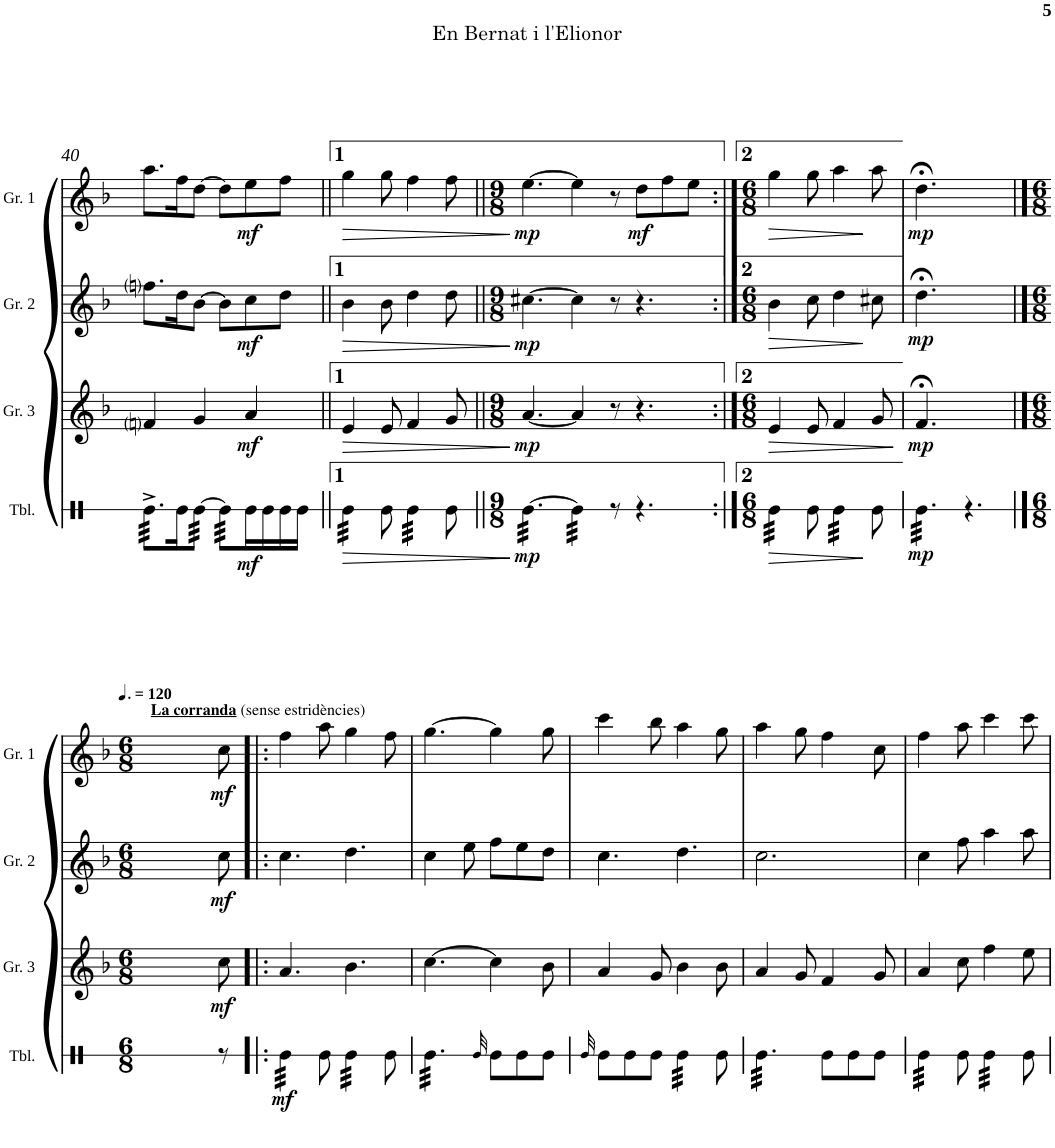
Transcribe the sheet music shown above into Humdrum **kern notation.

**kern	**dynam	**kern	**dynam	**kern	**dynam	**kern	**dynam
*part4	*part4	*part3	*part3	*part2	*part2	*part1	*part1
*staff4	*staff4	*staff3	*staff3	*staff2	*staff2	*staff1	*staff1
*I"Timbal	*	*I"Gralla 3	*	*I"Gralla 2	*	*I"Gralla 1	*
*I'Tbl.	*	*I'Gr. 3	*	*I'Gr. 2	*	*I'Gr. 1	*
!!LO:PB:g=z
*clefX	*	*clefG2	*	*clefG2	*	*clefG2	*
*k[b-]	*	*k[b-]	*	*k[b-]	*	*k[b-]	*
*d:	*	*d:	*	*d:	*	*d:	*
*M6/8	*	*M6/8	*	*M6/8	*	*M6/8	*
=40	=40	=40	=40	=40	=40	=40	=40
*tremolo	*	*	*	*	*	*	*
64Re^\LLLL	.	4fni/	.	8.ffni\L	.	8.aa\L	.
64Re^\	.	.	.	.	.	.	.
64Re^\	.	.	.	.	.	.	.
64Re^\	.	.	.	.	.	.	.
64Re^\	.	.	.	.	.	.	.
64Re^\	.	.	.	.	.	.	.
64Re^\	.	.	.	.	.	.	.
64Re^\	.	.	.	.	.	.	.
64Re^\	.	.	.	.	.	.	.
64Re^\	.	.	.	.	.	.	.
64Re^\	.	.	.	.	.	.	.
64Re^\JJJJ	.	.	.	.	.	.	.
*Xtremolo	*	*	*	*	*	*	*
16Re\K	.	.	.	16dd\K	.	16ff\K	.
*tremolo	*	*	*	*	*	*	*
[64Re\	.	4g/	.	[8b-\J	.	[8dd\J	.
64Re\	.	.	.	.	.	.	.
64Re\	.	.	.	.	.	.	.
64Re\	.	.	.	.	.	.	.
64Re\	.	.	.	.	.	.	.
64Re\	.	.	.	.	.	.	.
64Re\	.	.	.	.	.	.	.
64Re\JJJJ	.	.	.	.	.	.	.
64Re\]LLLL	.	.	.	8b-\L]	.	8dd\L]	.
64Re\	.	.	.	.	.	.	.
64Re\	.	.	.	.	.	.	.
64Re\	.	.	.	.	.	.	.
64Re\	.	.	.	.	.	.	.
64Re\	.	.	.	.	.	.	.
64Re\	.	.	.	.	.	.	.
64Re\	.	.	.	.	.	.	.
*Xtremolo	*	*	*	*	*	*	*
!	!LO:DY:b	!	!LO:DY:b	!	!LO:DY:b	!	!LO:DY:b
16Re\L	mf	4a/	mf	8cc\	mf	8ee\	mf
16Re\	.	.	.	.	.	.	.
16Re\	.	.	.	8dd\J	.	8ff\J	.
16Re\JJ	.	.	.	.	.	.	.
=41||	=41||	=41||	=41||	=41||	=41||	=41||	=41||
!	!LO:HP:b	!	!LO:HP:b	!	!LO:HP:b	!	!LO:HP:b
*tremolo	*	*	*	*	*	*	*
32Re\LLL	>	4e/	>	4b-\	>	4gg\	>
32Re\	.	.	.	.	.	.	.
32Re\	.	.	.	.	.	.	.
32Re\	.	.	.	.	.	.	.
32Re\	.	.	.	.	.	.	.
32Re\	.	.	.	.	.	.	.
32Re\	.	.	.	.	.	.	.
32Re\JJJ	.	.	.	.	.	.	.
*Xtremolo	*	*	*	*	*	*	*
8Re\	.	8e/	.	8b-\	.	8gg\	.
*tremolo	*	*	*	*	*	*	*
32Re\LLL	.	4f/	.	4dd\	.	4ff\	.
32Re\	.	.	.	.	.	.	.
32Re\	.	.	.	.	.	.	.
32Re\	.	.	.	.	.	.	.
32Re\	.	.	.	.	.	.	.
32Re\	.	.	.	.	.	.	.
32Re\	.	.	.	.	.	.	.
32Re\JJJ	.	.	.	.	.	.	.
*Xtremolo	*	*	*	*	*	*	*
8Re\	.	8g/	.	8dd\	.	8ff\	.
.	]	.	]	.	]	.	]
=42||	=42||	=42||	=42||	=42||	=42||	=42||	=42||
*M9/8	*	*M9/8	*	*M9/8	*	*M9/8	*
!	!LO:DY:b	!	!LO:DY:b	!	!LO:DY:b	!	!LO:DY:b
*tremolo	*	*	*	*	*	*	*
[32Re\LLL	mp	[4.a/	mp	[4.cc#X\	mp	[4.ee\	mp
32Re\	.	.	.	.	.	.	.
32Re\	.	.	.	.	.	.	.
32Re\	.	.	.	.	.	.	.
32Re\	.	.	.	.	.	.	.
32Re\	.	.	.	.	.	.	.
32Re\	.	.	.	.	.	.	.
32Re\	.	.	.	.	.	.	.
32Re\	.	.	.	.	.	.	.
32Re\	.	.	.	.	.	.	.
32Re\	.	.	.	.	.	.	.
32Re\JJJ	.	.	.	.	.	.	.
32Re\]LLL	.	4a/]	.	4cc#\]	.	4ee\]	.
32Re\	.	.	.	.	.	.	.
32Re\	.	.	.	.	.	.	.
32Re\	.	.	.	.	.	.	.
32Re\	.	.	.	.	.	.	.
32Re\	.	.	.	.	.	.	.
32Re\	.	.	.	.	.	.	.
32Re\JJJ	.	.	.	.	.	.	.
8r	.	8r	.	8r	.	8r	.
!	!	!	!	!	!	!	!LO:DY:b
4.r	.	4.r	.	4.r	.	8dd\L	mf
.	.	.	.	.	.	8ff\	.
.	.	.	.	.	.	8ee\J	.
=43:|!	=43:|!	=43:|!	=43:|!	=43:|!	=43:|!	=43:|!	=43:|!
*M6/8	*	*M6/8	*	*M6/8	*	*M6/8	*
!	!LO:HP:b	!	!LO:HP:b	!	!LO:HP:b	!	!LO:HP:b
32Re\LLL	>	4e/	>	4b-\	>	4gg\	>
32Re\	.	.	.	.	.	.	.
32Re\	.	.	.	.	.	.	.
32Re\	.	.	.	.	.	.	.
32Re\	.	.	.	.	.	.	.
32Re\	.	.	.	.	.	.	.
32Re\	.	.	.	.	.	.	.
32Re\JJJ	.	.	.	.	.	.	.
*Xtremolo	*	*	*	*	*	*	*
8Re\	.	8e/	.	8cc\	.	8gg\	.
*tremolo	*	*	*	*	*	*	*
32Re\LLL	.	4f/	.	4dd\	.	4aa\	.
32Re\	.	.	.	.	.	.	.
32Re\	.	.	.	.	.	.	.
32Re\	.	.	.	.	.	.	.
32Re\	.	.	.	.	.	.	.
32Re\	.	.	.	.	.	.	.
32Re\	.	.	.	.	.	.	.
32Re\JJJ	.	.	.	.	.	.	.
*Xtremolo	*	*	*	*	*	*	*
8Re\	]	8g/	.	8cc#X\	]	8aa\	]
.	.	.	]	.	.	.	.
=43X4	=43X4	=43X4	=43X4	=43X4	=43X4	=43X4	=43X4
!	!LO:DY:b	!	!LO:DY:b	!	!LO:DY:b	!	!LO:DY:b
*tremolo	*	*	*	*	*	*	*
32Re\LLL	mp	4.f;</	mp	4.dd;<\	mp	4.dd;<\	mp
32Re\	.	.	.	.	.	.	.
32Re\	.	.	.	.	.	.	.
32Re\	.	.	.	.	.	.	.
32Re\	.	.	.	.	.	.	.
32Re\	.	.	.	.	.	.	.
32Re\	.	.	.	.	.	.	.
32Re\	.	.	.	.	.	.	.
32Re\	.	.	.	.	.	.	.
32Re\	.	.	.	.	.	.	.
32Re\	.	.	.	.	.	.	.
32Re\JJJ	.	.	.	.	.	.	.
4.r	.	4.ryy	.	4.ryy	.	4.ryy	.
!!LO:LB:g=z
==43X5	==43X5	==43X5	==43X5	==43X5	==43X5	==43X5	==43X5
*M6/8	*	*M6/8	*	*M6/8	*	*M6/8	*
*	*	*	*	*	*	*MM180	*
!	!	!	!	!	!	!LO:TX:a:B:t=La corranda	!
!	!	!	!	!	!	!LO:TX:a:t=(sense estridències)	!
2ryy	.	2ryy	.	2ryy	.	2ryy	.
8ryy	.	8ryy	.	8ryy	.	8ryy	.
!	!	!	!LO:DY:b	!	!LO:DY:b	!	!LO:DY:b
8r	.	8cc\	mf	8cc\	mf	8cc\	mf
=43X6!|:	=43X6!|:	=43X6!|:	=43X6!|:	=43X6!|:	=43X6!|:	=43X6!|:	=43X6!|:
!	!LO:DY:b	!	!	!	!	!	!
32Re\LLL	mf	4.a/	.	4.cc\	.	4ff\	.
32Re\	.	.	.	.	.	.	.
32Re\	.	.	.	.	.	.	.
32Re\	.	.	.	.	.	.	.
32Re\	.	.	.	.	.	.	.
32Re\	.	.	.	.	.	.	.
32Re\	.	.	.	.	.	.	.
32Re\JJJ	.	.	.	.	.	.	.
*Xtremolo	*	*	*	*	*	*	*
8Re\	.	.	.	.	.	8aa\	.
*tremolo	*	*	*	*	*	*	*
32Re\LLL	.	4.b-\	.	4.dd\	.	4gg\	.
32Re\	.	.	.	.	.	.	.
32Re\	.	.	.	.	.	.	.
32Re\	.	.	.	.	.	.	.
32Re\	.	.	.	.	.	.	.
32Re\	.	.	.	.	.	.	.
32Re\	.	.	.	.	.	.	.
32Re\JJJ	.	.	.	.	.	.	.
*Xtremolo	*	*	*	*	*	*	*
8Re\	.	.	.	.	.	8ff\	.
=44	=44	=44	=44	=44	=44	=44	=44
*tremolo	*	*	*	*	*	*	*
32Re\LLL	.	[4.cc\	.	4cc\	.	[4.gg\	.
32Re\	.	.	.	.	.	.	.
32Re\	.	.	.	.	.	.	.
32Re\	.	.	.	.	.	.	.
32Re\	.	.	.	.	.	.	.
32Re\	.	.	.	.	.	.	.
32Re\	.	.	.	.	.	.	.
32Re\	.	.	.	.	.	.	.
32Re\	.	.	.	8ee\	.	.	.
32Re\	.	.	.	.	.	.	.
32Re\	.	.	.	.	.	.	.
32Re\JJJ	.	.	.	.	.	.	.
*Xtremolo	*	*	*	*	*	*	*
32qRe/	.	.	.	.	.	.	.
8Re\L	.	4cc\]	.	8ff\L	.	4gg\]	.
8Re\	.	.	.	8ee\	.	.	.
8Re\J	.	8b-\	.	8dd\J	.	8gg\	.
=45	=45	=45	=45	=45	=45	=45	=45
32qRe/	.	.	.	.	.	.	.
8Re\L	.	4a/	.	4.cc\	.	4ccc\	.
8Re\	.	.	.	.	.	.	.
8Re\J	.	8g/	.	.	.	8bb-\	.
*tremolo	*	*	*	*	*	*	*
32Re\LLL	.	4b-\	.	4.dd\	.	4aa\	.
32Re\	.	.	.	.	.	.	.
32Re\	.	.	.	.	.	.	.
32Re\	.	.	.	.	.	.	.
32Re\	.	.	.	.	.	.	.
32Re\	.	.	.	.	.	.	.
32Re\	.	.	.	.	.	.	.
32Re\JJJ	.	.	.	.	.	.	.
*Xtremolo	*	*	*	*	*	*	*
8Re\	.	8b-\	.	.	.	8gg\	.
=46	=46	=46	=46	=46	=46	=46	=46
*tremolo	*	*	*	*	*	*	*
32Re\LLL	.	4a/	.	2.cc\	.	4aa\	.
32Re\	.	.	.	.	.	.	.
32Re\	.	.	.	.	.	.	.
32Re\	.	.	.	.	.	.	.
32Re\	.	.	.	.	.	.	.
32Re\	.	.	.	.	.	.	.
32Re\	.	.	.	.	.	.	.
32Re\	.	.	.	.	.	.	.
32Re\	.	8g/	.	.	.	8gg\	.
32Re\	.	.	.	.	.	.	.
32Re\	.	.	.	.	.	.	.
32Re\JJJ	.	.	.	.	.	.	.
*Xtremolo	*	*	*	*	*	*	*
8Re\L	.	4f/	.	.	.	4ff\	.
8Re\	.	.	.	.	.	.	.
8Re\J	.	8g/	.	.	.	8cc\	.
=47	=47	=47	=47	=47	=47	=47	=47
*tremolo	*	*	*	*	*	*	*
32Re\LLL	.	4a/	.	4cc\	.	4ff\	.
32Re\	.	.	.	.	.	.	.
32Re\	.	.	.	.	.	.	.
32Re\	.	.	.	.	.	.	.
32Re\	.	.	.	.	.	.	.
32Re\	.	.	.	.	.	.	.
32Re\	.	.	.	.	.	.	.
32Re\JJJ	.	.	.	.	.	.	.
*Xtremolo	*	*	*	*	*	*	*
8Re\	.	8cc\	.	8ff\	.	8aa\	.
*tremolo	*	*	*	*	*	*	*
32Re\LLL	.	4ff\	.	4aa\	.	4ccc\	.
32Re\	.	.	.	.	.	.	.
32Re\	.	.	.	.	.	.	.
32Re\	.	.	.	.	.	.	.
32Re\	.	.	.	.	.	.	.
32Re\	.	.	.	.	.	.	.
32Re\	.	.	.	.	.	.	.
32Re\JJJ	.	.	.	.	.	.	.
*Xtremolo	*	*	*	*	*	*	*
8Re\	.	8ee\	.	8aa\	.	8ccc\	.
=	=	=	=	=	=	=	=
*-	*-	*-	*-	*-	*-	*-	*-
